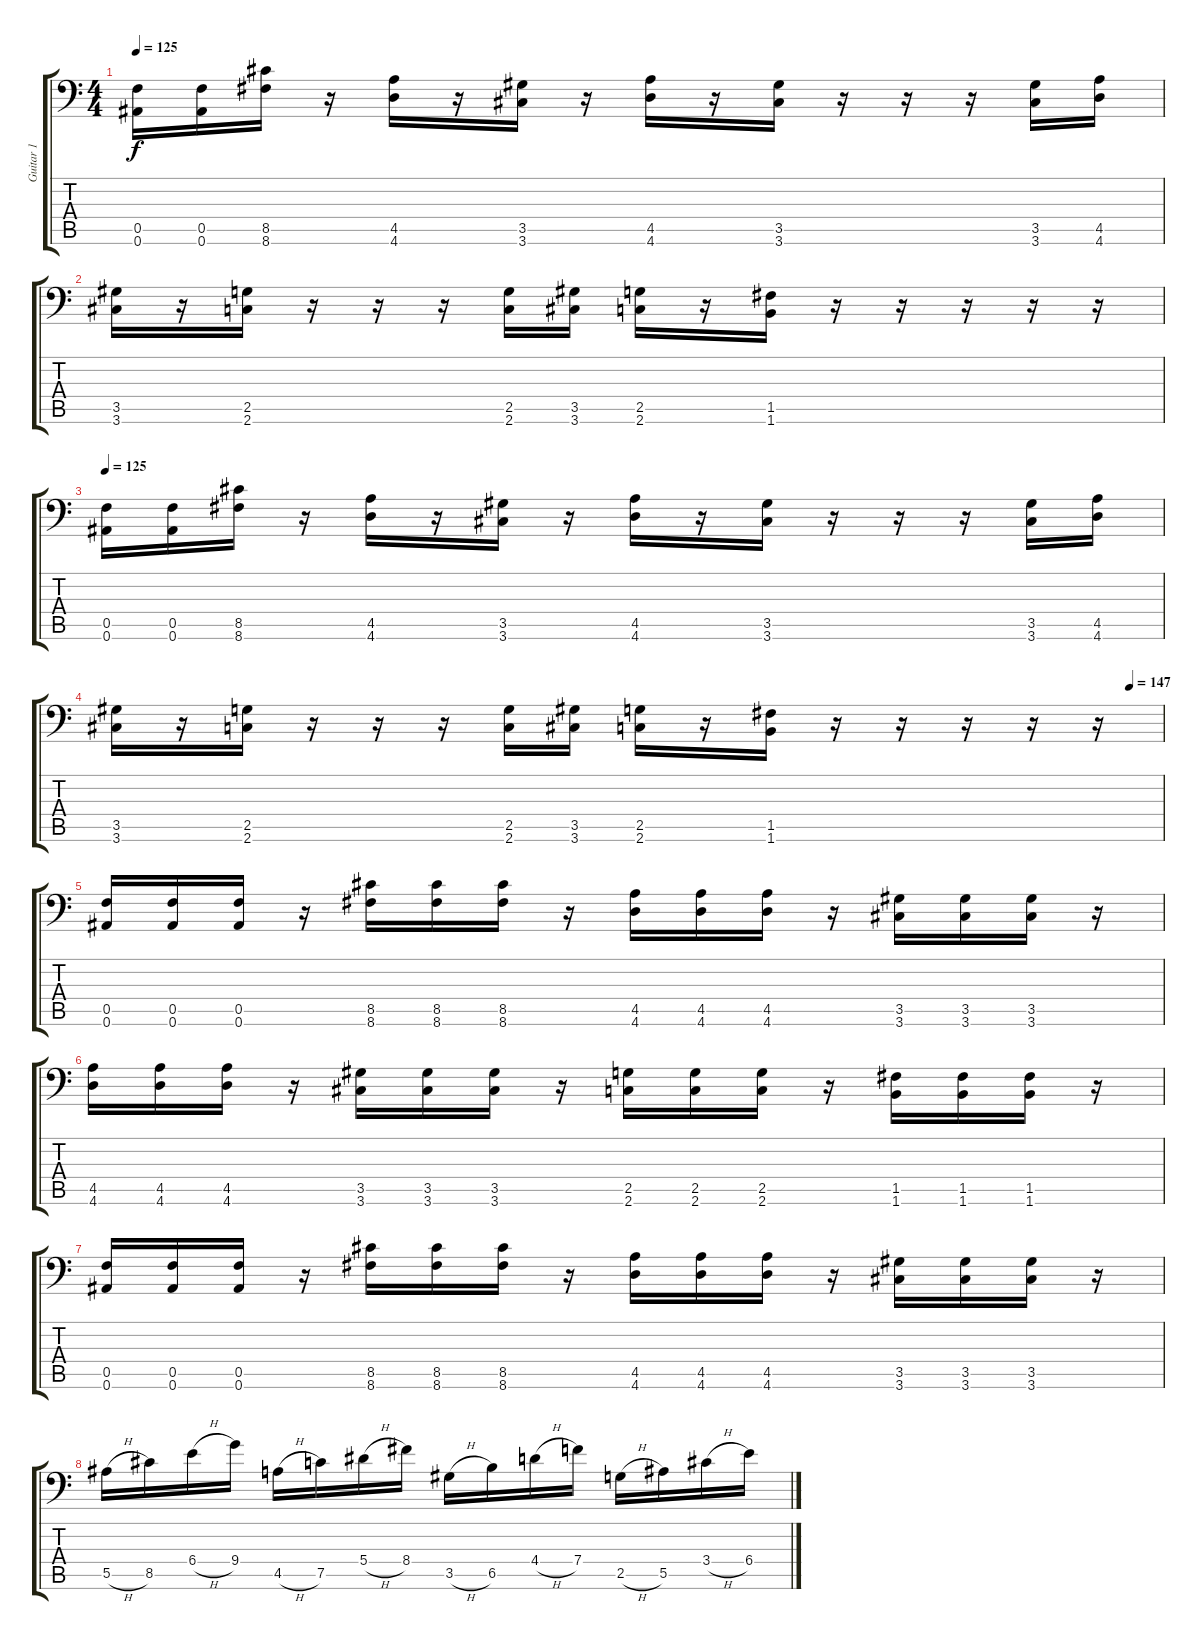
\track ("Guitar 1" "Guitar 1") {instrument distortionguitar}
\staff {score tabs}
\tuning (C4 G3 Eb3 Bb2 F2 Bb1) {hide}
\ts (4 4)
\tempo 125
\clef f4
\ks c
(0.5 0.6).16{dy f} (0.5 0.6).16 (8.5 8.6).16 r.16 (4.5 4.6).16 r.16 (3.5 3.6).16 r.16 (4.5 4.6).16 r.16 (3.5 3.6).16 r.16 r.16 r.16 (3.5 3.6).16 (4.5 4.6).16 |
(3.5 3.6).16 r.16 (2.5 2.6).16 r.16 r.16 r.16 (2.5 2.6).16 (3.5 3.6).16 (2.5 2.6).16 r.16 (1.5 1.6).16 r.16 r.16 r.16 r.16 r.16 |
\tempo 125
(0.5 0.6).16 (0.5 0.6).16 (8.5 8.6).16 r.16 (4.5 4.6).16 r.16 (3.5 3.6).16 r.16 (4.5 4.6).16 r.16 (3.5 3.6).16 r.16 r.16 r.16 (3.5 3.6).16 (4.5 4.6).16 |
\tempo (147 0.96875)
(3.5 3.6).16 r.16 (2.5 2.6).16 r.16 r.16 r.16 (2.5 2.6).16 (3.5 3.6).16 (2.5 2.6).16 r.16 (1.5 1.6).16 r.16 r.16 r.16 r.16 r.16 |
(0.5 0.6).16 (0.5 0.6).16 (0.5 0.6).16 r.16 (8.5 8.6).16 (8.5 8.6).16 (8.5 8.6).16 r.16 (4.5 4.6).16 (4.5 4.6).16 (4.5 4.6).16 r.16 (3.5 3.6).16 (3.5 3.6).16 (3.5 3.6).16 r.16 |
(4.5 4.6).16 (4.5 4.6).16 (4.5 4.6).16 r.16 (3.5 3.6).16 (3.5 3.6).16 (3.5 3.6).16 r.16 (2.5 2.6).16 (2.5 2.6).16 (2.5 2.6).16 r.16 (1.5 1.6).16 (1.5 1.6).16 (1.5 1.6).16 r.16 |
(0.5 0.6).16 (0.5 0.6).16 (0.5 0.6).16 r.16 (8.5 8.6).16 (8.5 8.6).16 (8.5 8.6).16 r.16 (4.5 4.6).16 (4.5 4.6).16 (4.5 4.6).16 r.16 (3.5 3.6).16 (3.5 3.6).16 (3.5 3.6).16 r.16 |
5.5{h}.16 8.5.16 6.4{h}.16 9.4.16 4.5{h}.16 7.5.16 5.4{h}.16 8.4.16 3.5{h}.16 6.5.16 4.4{h}.16 7.4.16 2.5{h}.16 5.5.16 3.4{h}.16 6.4.16
